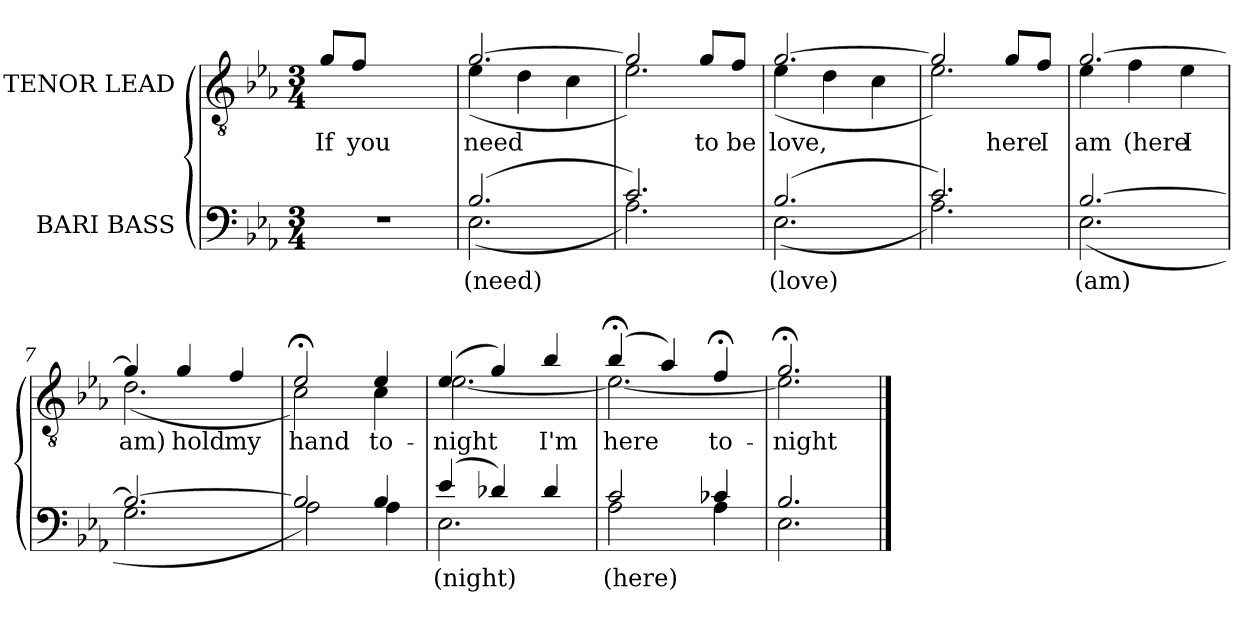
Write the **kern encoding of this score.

**kern	**text	**kern	**text
*part2	*part2	*part1	*part1
*staff2	*staff2	*staff1	*staff1
*I"BARI BASS	*	*I"TENOR LEAD	*
*clefF4	*	*clefGv2	*
*k[b-e-a-]	*	*k[b-e-a-]	*
*M3/4	*	*M3/4	*
=1	=1	=1	=1
!	!	!	!LO:LY:b
2.rF	.	8g/L	If
!	!	!	!LO:LY:b
.	.	8f/J	you
.	.	2ryy	.
=2	=2	=2	=2
*^	*	*	*
!	!	!LO:LY:b	!	!LO:LY:b
*	*	*	*^	*
(>2.B-/	(<2.E-\	(need)	[>2.g/	(<4e-\	need
.	.	.	.	4d\	.
.	.	.	.	4c\	.
=3	=3	=3	=3	=3	=3
2.c/)	2.A-\)	.	2g/]	2.e-\)	.
!	!	!	!	!	!LO:LY:b
.	.	.	8g/L	.	to
!	!	!	!	!	!LO:LY:b
.	.	.	8f/J	.	be
=4	=4	=4	=4	=4	=4
!	!	!LO:LY:b	!	!	!LO:LY:b
(>2.B-/	(<2.E-\	(love)	[>2.g/	(<4e-\	love,
.	.	.	.	4d\	.
.	.	.	.	4c\	.
=5	=5	=5	=5	=5	=5
2.c/)	2.A-\)	.	2g/]	2.e-\)	.
!	!	!	!	!	!LO:LY:a
.	.	.	8g/L	.	here
!	!	!	!	!	!LO:LY:a
.	.	.	8f/J	.	I
=6	=6	=6	=6	=6	=6
!	!	!LO:LY:b	!	!	!LO:LY:a
!	!	!	!	!	!LO:LY:b
[>2.B-/	(<2.E-\	(am)	[>2.g/	4e-\	am
!	!	!	!	!	!LO:LY:b
.	.	.	.	4f\	(here
!	!	!	!	!	!LO:LY:b
.	.	.	.	4e-\	I
=7	=7	=7	=7	=7	=7
!	!	!	!	!	!LO:LY:b
2.B-/_	2.G\	.	4g/]	(<2.d\	am)
!	!	!	!	!	!LO:LY:a
.	.	.	4g/	.	hold
!	!	!	!	!	!LO:LY:a
.	.	.	4f/	.	my
!!LO:LB:g=z	!!
=8	=8	=8	=8	=8	=8
!	!	!	!	!	!LO:LY:a
2B-/]	2A-\)	.	2e-;</	2c\)	hand
!	!	!	!	!	!LO:LY:b
4B-/	4A-\	.	4e-/	4c\	to-
=9	=9	=9	=9	=9	=9
!	!	!LO:LY:b	!	!	!LO:LY:b
(>4e-/	2.E-\	(night)	(4e-/	[<2.e-\	-night
4d-X/)	.	.	4g/)	.	.
!	!	!	!	!	!LO:LY:b
4d-/	.	.	4b-/	.	I'm
=10	=10	=10	=10	=10	=10
!	!	!LO:LY:b	!	!	!LO:LY:b
2c/	2A-\	(here)	(>4b-;</	2.e-\_	here
.	.	.	4a-/)	.	.
!	!	!	!	!	!LO:LY:b
4c-X/	4A-\	.	4f;</	.	to-
=11	=11	=11	=11	=11	=11
!	!	!	!	!	!LO:LY:b
2.B-/	2.E-\	.	2.g;</	2.e-\]	-night
*v	*v	*	*	*	*
*	*	*v	*v	*
==	==	==	==
*-	*-	*-	*-
